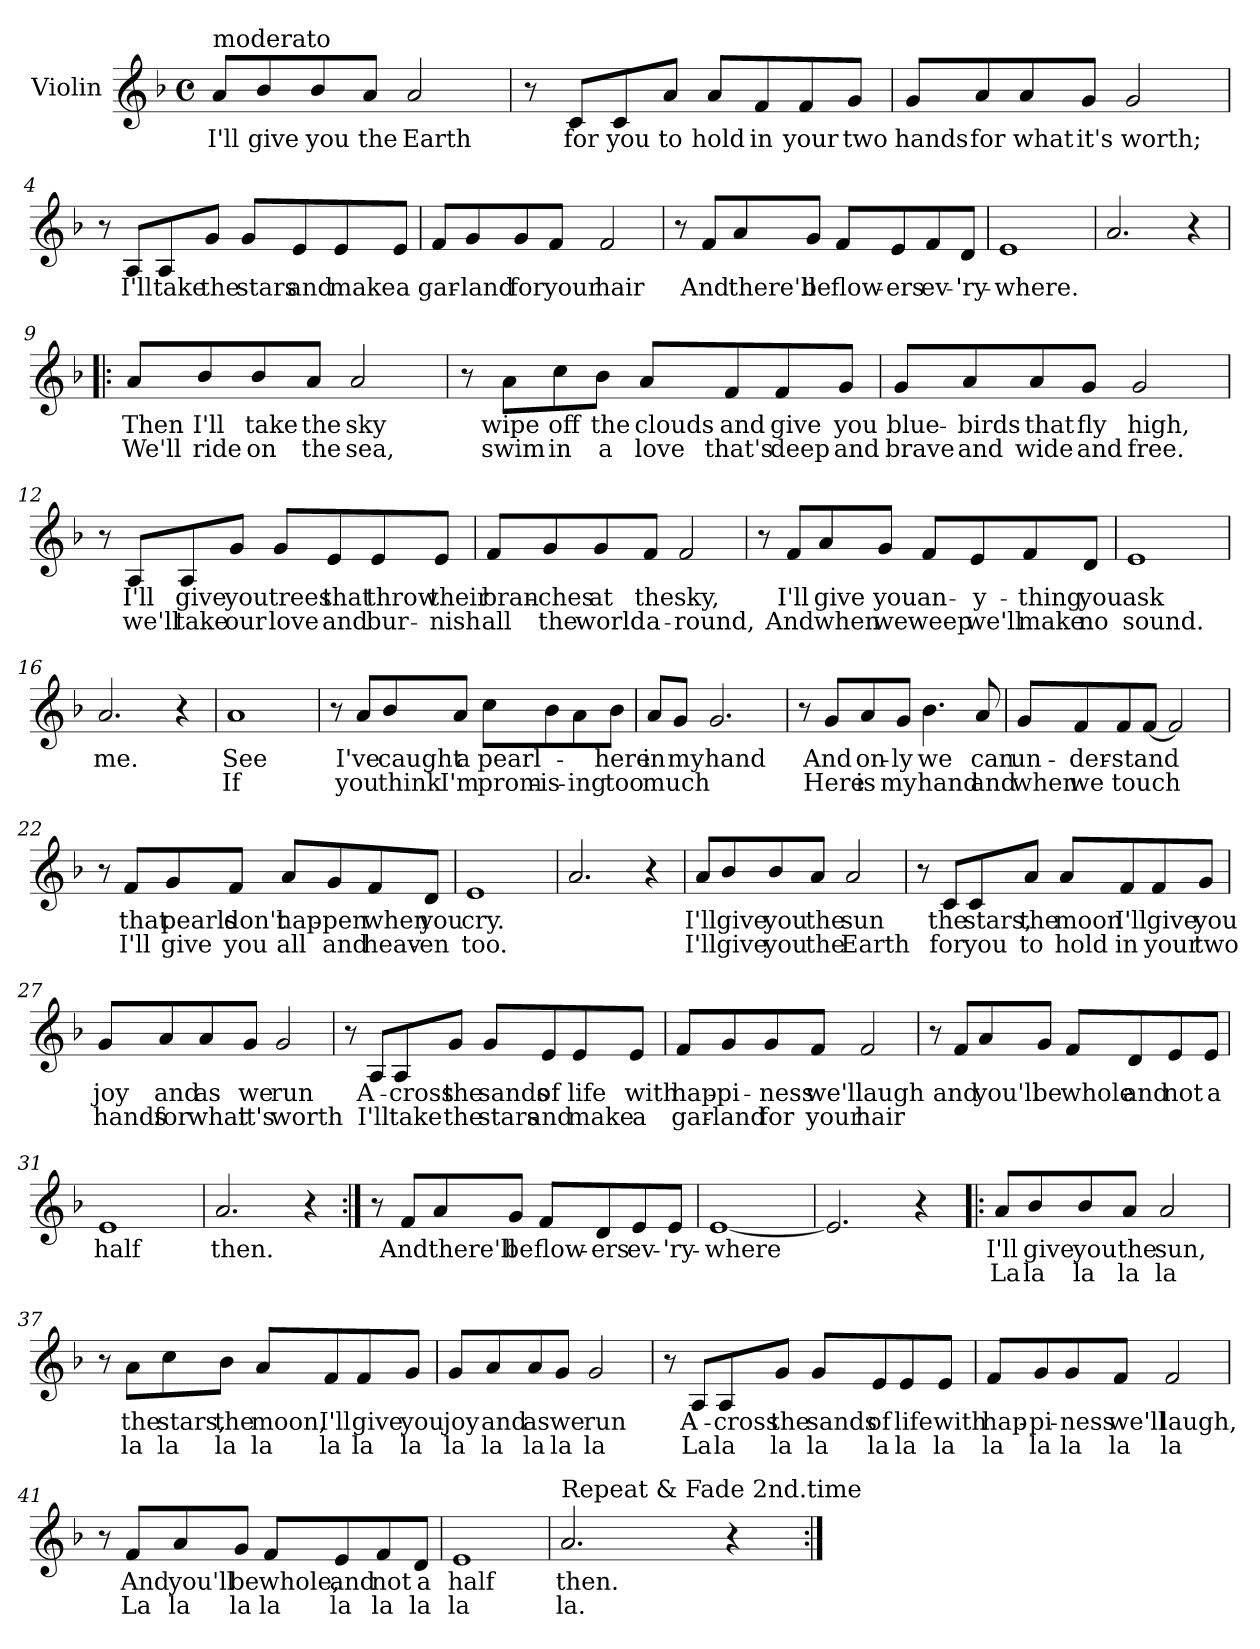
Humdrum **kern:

**kern	**text	**text
*part1	*part1	*part1
*staff1	*staff1	*staff1
*I"Violin	*	*
*I'Vln	*	*
*clefG2	*	*
*k[b-]	*	*
*F:	*	*
*M4/4	*	*
*met(c)	*	*
=1	=1	=1
!LO:TX:a:t=moderato	!	!
8a/L	I'll	.
8b-/	give	.
8b-/	you	.
8a/J	the	.
2a/	Earth	.
=2	=2	=2
8r	.	.
8c/L	for	.
8c/	you	.
8a/J	to	.
8a/L	hold	.
8f/	in	.
8f/	your	.
8g/J	two	.
=3	=3	=3
8g/L	hands	.
8a/	for	.
8a/	what	.
8g/J	it's	.
2g/	worth;	.
!!LO:LB:g=z
=4	=4	=4
8r	.	.
8A/L	I'll	.
8A/	take	.
8g/J	the	.
8g/L	stars	.
8e/	and	.
8e/	make	.
8e/J	a	.
=5	=5	=5
8f/L	gar-	.
8g/	-land	.
8g/	for	.
8f/J	your	.
2f/	hair	.
=6	=6	=6
8r	.	.
8f/L	And	.
8a/	there'll	.
8g/J	be	.
8f/L	flow-	.
8e/	-ers	.
8f/	ev-	.
8d/J	-'ry-	.
=7	=7	=7
1e	-where.	.
=8	=8	=8
2.a/	.	.
4r	.	.
!!LO:LB:g=z
=9!|:	=9!|:	=9!|:
8a/L	Then	We'll
8b-/	I'll	ride
8b-/	take	on
8a/J	the	the
2a/	sky	sea,
=10	=10	=10
8r	.	.
8a\L	wipe	swim
8cc\	off	in
8b-\J	the	a
8a/L	clouds	love
8f/	and	that's
8f/	give	deep
8g/J	you	and
!!LO:LB:g=z
=11	=11	=11
8g/L	blue-	brave
8a/	-birds	and
8a/	that	wide
8g/J	fly	and
2g/	high,	free.
=12	=12	=12
8r	.	.
8A/L	I'll	we'll
8A/	give	take
8g/J	you	our
8g/L	trees	love
8e/	that	and
8e/	throw	bur-
8e/J	their	-nish
!!LO:LB:g=z
=13	=13	=13
8f/L	bran-	all
8g/	-ches	the
8g/	at	world
8f/J	the	a-
2f/	sky,	-round,
=14	=14	=14
8r	.	.
8f/L	I'll	And
8a/	give	when
8g/J	you	we
8f/L	an-	weep
8e/	-y-	we'll
8f/	-thing	make
8d/J	you	no
=15	=15	=15
1e	ask	sound.
=16	=16	=16
2.a/	me.	.
4r	.	.
!!LO:LB:g=z
=17	=17	=17
1a	See	If
=18	=18	=18
8r	.	.
8a/L	I've	you
8b-/	caught	think
8a/J	a	I'm
8cc\L	pearl-	prom-
8b-\	.	-is-
8a\	.	-ing
8b-\J	-here	too
=19	=19	=19
8a/L	in	much
8g/J	my	.
2.g/	hand	.
=20	=20	=20
8r	.	.
8g/L	And	Here
8a/	on-	is
8g/J	-ly	my
4.b-\	we	hand
8a/	can	and
!!LO:LB:g=z
=21	=21	=21
8g/L	un-	when
8f/	-der-	we
8f/	-stand	touch
[8f/J	.	.
2f/]	.	.
=22	=22	=22
8r	.	.
8f/L	that	I'll
8g/	pearls	give
8f/J	don't	you
8a/L	hap-	all
8g/	-pen	and
8f/	when	heav-
8d/J	you	-en
=23	=23	=23
1e	cry.	too.
=24	=24	=24
2.a/	.	.
4r	.	.
=25	=25	=25
8a/L	I'll	I'll
8b-/	give	give
8b-/	you	you
8a/J	the	the
2a/	sun	Earth
!!LO:PB:g=z
=26	=26	=26
8r	.	.
8c/L	the	for
8c/	stars,	you
8a/J	the	to
8a/L	moon	hold
8f/	I'll	in
8f/	give	your
8g/J	you	two
=27	=27	=27
8g/L	joy	hands
8a/	and	for
8a/	as	what
8g/J	we	it's
2g/	run	worth
=28	=28	=28
8r	.	.
8A/L	A-	I'll
8A/	-cross	take
8g/J	the	the
8g/L	sands	stars
8e/	of	and
8e/	life	make
8e/J	with	a
!!LO:LB:g=z
=29	=29	=29
8f/L	hap-	gar-
8g/	-pi-	-land
8g/	-ness	for
8f/J	we'll	your
2f/	laugh	hair
=30	=30	=30
8r	.	.
8f/L	and	.
8a/	you'll	.
8g/J	be	.
8f/L	whole	.
8d/	and	.
8e/	not	.
8e/J	a	.
=31	=31	=31
1e	half	.
=32	=32	=32
2.a/	then.	.
4r	.	.
=33:|!	=33:|!	=33:|!
8r	.	.
8f/L	And	.
8a/	there'll	.
8g/J	be	.
8f/L	flow-	.
8d/	-ers	.
8e/	ev-	.
8e/J	-'ry-	.
!!LO:LB:g=z
=34	=34	=34
[1e	-where	.
=35	=35	=35
2.e/]	.	.
4r	.	.
=36!|:	=36!|:	=36!|:
8a/L	I'll	La
8b-/	give	la
8b-/	you	la
8a/J	the	la
2a/	sun,	la
=37	=37	=37
8r	.	.
8a\L	the	la
8cc\	stars,	la
8b-\J	the	la
8a/L	moon,	la
8f/	I'll	la
8f/	give	la
8g/J	you	la
!!LO:LB:g=z
=38	=38	=38
8g/L	joy	la
8a/	and	la
8a/	as	la
8g/J	we	la
2g/	run	la
=39	=39	=39
8r	.	.
8A/L	A-	La
8A/	-cross	la
8g/J	the	la
8g/L	sands	la
8e/	of	la
8e/	life	la
8e/J	with	la
=40	=40	=40
8f/L	hap-	la
8g/	-pi-	la
8g/	-ness	la
8f/J	we'll	la
2f/	laugh,	la
!!LO:LB:g=z
=41	=41	=41
8r	.	.
8f/L	And	La
8a/	you'll	la
8g/J	be	la
8f/L	whole,	la
8e/	and	la
8f/	not	la
8d/J	a	la
=42	=42	=42
1e	half	la
=43	=43	=43
!LO:TX:a:t=Repeat & Fade 2nd.time	!	!
2.a/	then.	la.
4r	.	.
=:|!	=:|!	=:|!
*-	*-	*-
